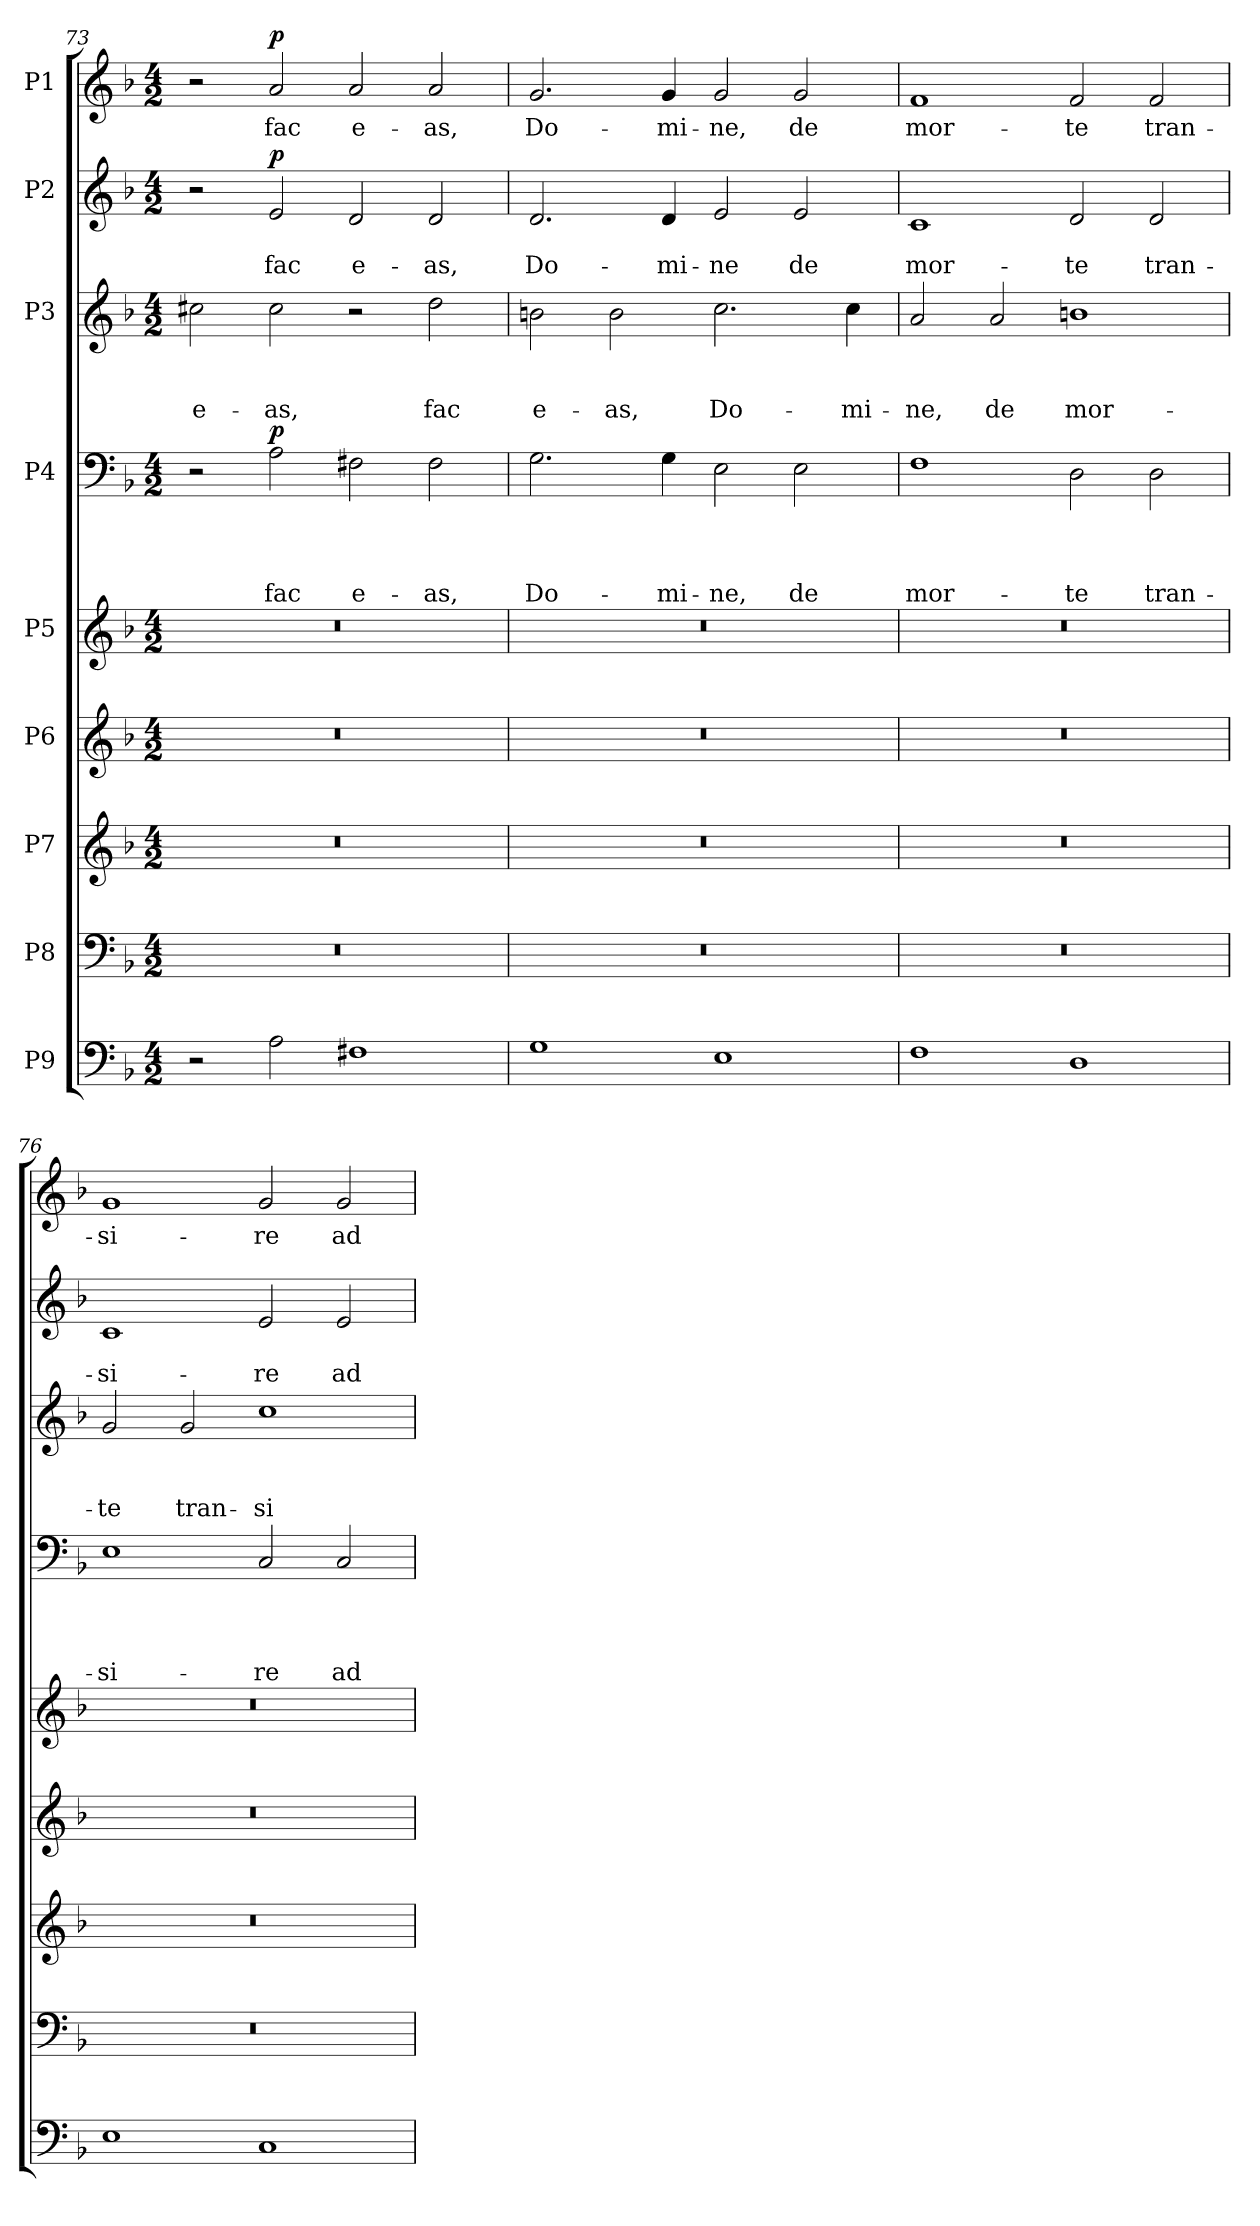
**kern	**kern	**kern	**kern	**kern	**kern	**text	**text	**text	**text	**dynam	**kern	**text	**text	**text	**kern	**text	**text	**dynam	**kern	**text	**dynam
*part9	*part8	*part7	*part6	*part5	*part4	*part4	*part4	*part4	*part4	*part4	*part3	*part3	*part3	*part3	*part2	*part2	*part2	*part2	*part1	*part1	*part1
*staff9	*staff8	*staff7	*staff6	*staff5	*staff4	*staff4	*staff4	*staff4	*staff4	*staff4	*staff3	*staff3	*staff3	*staff3	*staff2	*staff2	*staff2	*staff2	*staff1	*staff1	*staff1
*I"P9	*I"P8	*I"P7	*I"P6	*I"P5	*I"P4	*	*	*	*	*	*I"P3	*	*	*	*I"P2	*	*	*	*I"P1	*	*
*clefF4	*clefF4	*clefG2	*clefG2	*clefG2	*clefF4	*	*	*	*	*	*clefG2	*	*	*	*clefG2	*	*	*	*clefG2	*	*
*	*	*ITrd7c12	*	*	*	*	*	*	*	*	*ITrd7c12	*	*	*	*	*	*	*	*	*	*
*k[b-]	*k[b-]	*k[b-]	*k[b-]	*k[b-]	*k[b-]	*	*	*	*	*	*k[b-]	*	*	*	*k[b-]	*	*	*	*k[b-]	*	*
*F:	*F:	*F:	*F:	*F:	*F:	*	*	*	*	*	*F:	*	*	*	*F:	*	*	*	*F:	*	*
*M4/2	*M4/2	*M4/2	*M4/2	*M4/2	*M4/2	*	*	*	*	*	*M4/2	*	*	*	*M4/2	*	*	*	*M4/2	*	*
=73	=73	=73	=73	=73	=73	=73	=73	=73	=73	=73	=73	=73	=73	=73	=73	=73	=73	=73	=73	=73	=73
!	!	!	!	!	!	!	!	!	!	!	!	!	!	!LO:LY:b	!	!	!	!	!	!	!
2r	0r	0r	0r	0r	2r	.	.	.	.	.	2c#X\	.	.	e-	2r	.	.	.	2r	.	.
!	!	!	!	!	!	!	!	!	!LO:LY:b	!LO:DY:a	!	!	!	!LO:LY:b	!	!	!LO:LY:b	!LO:DY:a	!	!LO:LY:b	!LO:DY:a
2A\	.	.	.	.	2A\	.	.	.	fac	p	2c#\	.	.	-as,	2e/	.	fac	p	2a/	fac	p
!	!	!	!	!	!	!	!	!	!LO:LY:b	!	!	!	!	!	!	!	!LO:LY:b	!	!	!LO:LY:b	!
1F#X	.	.	.	.	2F#X\	.	.	.	e-	.	2r	.	.	.	2d/	.	e-	.	2a/	e-	.
!	!	!	!	!	!	!	!	!	!LO:LY:b	!	!	!	!	!LO:LY:b	!	!	!LO:LY:b	!	!	!LO:LY:b	!
.	.	.	.	.	2F#\	.	.	.	-as,	.	2d\	.	.	fac	2d/	.	-as,	.	2a/	-as,	.
=74	=74	=74	=74	=74	=74	=74	=74	=74	=74	=74	=74	=74	=74	=74	=74	=74	=74	=74	=74	=74	=74
!	!	!	!	!	!	!	!	!	!LO:LY:b	!	!	!	!	!LO:LY:b	!	!	!LO:LY:b	!	!	!LO:LY:b	!
1G	0r	0r	0r	0r	2.G\	.	.	.	Do-	.	2Bn\	.	.	e-	2.d/	.	Do-	.	2.g/	Do-	.
!	!	!	!	!	!	!	!	!	!	!	!	!	!	!LO:LY:b	!	!	!	!	!	!	!
.	.	.	.	.	.	.	.	.	.	.	2B\	.	.	-as,	.	.	.	.	.	.	.
!	!	!	!	!	!	!	!	!	!LO:LY:b	!	!	!	!	!	!	!	!LO:LY:b	!	!	!LO:LY:b	!
.	.	.	.	.	4G\	.	.	.	-mi-	.	.	.	.	.	4d/	.	-mi-	.	4g/	-mi-	.
!	!	!	!	!	!	!	!	!	!LO:LY:b	!	!	!	!	!LO:LY:b	!	!	!LO:LY:b	!	!	!LO:LY:b	!
1E	.	.	.	.	2E\	.	.	.	-ne,	.	2.c\	.	.	Do-	2e/	.	-ne	.	2g/	-ne,	.
!	!	!	!	!	!	!	!	!	!LO:LY:b	!	!	!	!	!	!	!	!LO:LY:b	!	!	!LO:LY:b	!
.	.	.	.	.	2E\	.	.	.	de	.	.	.	.	.	2e/	.	de	.	2g/	de	.
!	!	!	!	!	!	!	!	!	!	!	!	!	!	!LO:LY:b	!	!	!	!	!	!	!
.	.	.	.	.	.	.	.	.	.	.	4c\	.	.	-mi-	.	.	.	.	.	.	.
=75	=75	=75	=75	=75	=75	=75	=75	=75	=75	=75	=75	=75	=75	=75	=75	=75	=75	=75	=75	=75	=75
!	!	!	!	!	!	!	!	!	!LO:LY:b	!	!	!	!	!LO:LY:b	!	!	!LO:LY:b	!	!	!LO:LY:b	!
1F	0r	0r	0r	0r	1F	.	.	.	mor-	.	2A/	.	.	-ne,	1c	.	mor-	.	1f	mor-	.
!	!	!	!	!	!	!	!	!	!	!	!	!	!	!LO:LY:b	!	!	!	!	!	!	!
.	.	.	.	.	.	.	.	.	.	.	2A/	.	.	de	.	.	.	.	.	.	.
!	!	!	!	!	!	!	!	!	!LO:LY:b	!	!	!	!	!LO:LY:b	!	!	!LO:LY:b	!	!	!LO:LY:b	!
1D	.	.	.	.	2D\	.	.	.	-te	.	1Bn	.	.	mor-	2d/	.	-te	.	2f/	-te	.
!	!	!	!	!	!	!	!	!	!LO:LY:b	!	!	!	!	!	!	!	!LO:LY:b	!	!	!LO:LY:b	!
.	.	.	.	.	2D\	.	.	.	tran-	.	.	.	.	.	2d/	.	tran-	.	2f/	tran-	.
!!LO:PB:g=z
=76	=76	=76	=76	=76	=76	=76	=76	=76	=76	=76	=76	=76	=76	=76	=76	=76	=76	=76	=76	=76	=76
!	!	!	!	!	!	!	!	!	!LO:LY:b	!	!	!	!	!LO:LY:b	!	!	!LO:LY:b	!	!	!LO:LY:b	!
1E	0r	0r	0r	0r	1E	.	.	.	-si-	.	2G/	.	.	-te	1c	.	-si-	.	1g	-si-	.
!	!	!	!	!	!	!	!	!	!	!	!	!	!	!LO:LY:b	!	!	!	!	!	!	!
.	.	.	.	.	.	.	.	.	.	.	2G/	.	.	tran-	.	.	.	.	.	.	.
!	!	!	!	!	!	!	!	!	!LO:LY:b	!	!	!	!	!LO:LY:b	!	!	!LO:LY:b	!	!	!LO:LY:b	!
1C	.	.	.	.	2C/	.	.	.	-re	.	1c	.	.	-si-	2e/	.	-re	.	2g/	-re	.
!	!	!	!	!	!	!	!	!	!LO:LY:b	!	!	!	!	!	!	!	!LO:LY:b	!	!	!LO:LY:b	!
.	.	.	.	.	2C/	.	.	.	ad	.	.	.	.	.	2e/	.	ad	.	2g/	ad	.
=	=	=	=	=	=	=	=	=	=	=	=	=	=	=	=	=	=	=	=	=	=
*-	*-	*-	*-	*-	*-	*-	*-	*-	*-	*-	*-	*-	*-	*-	*-	*-	*-	*-	*-	*-	*-
